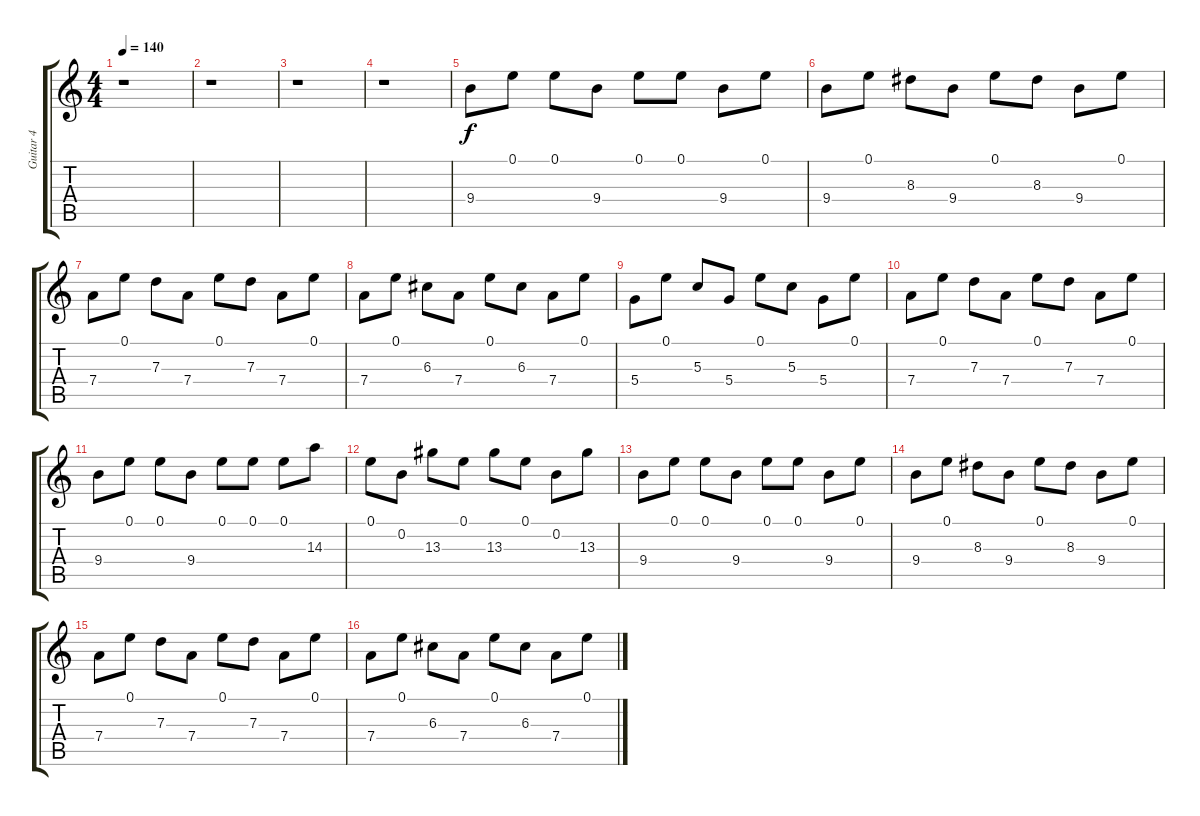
\track ("Guitar 4            " "Guitar 4  ") {instrument electricguitarclean}
\staff {score tabs}
\tuning (E4 B3 G3 D3 A2 E2) {hide}
\ts (4 4)
\tempo 140
\clef g2
\ks c
r.1{dy f} |
r.1 |
r.1 |
r.1 |
9.4.8 0.1.8 0.1.8 9.4.8 0.1.8 0.1.8 9.4.8 0.1.8 |
9.4.8 0.1.8 8.3.8 9.4.8 0.1.8 8.3.8 9.4.8 0.1.8 |
7.4.8 0.1.8 7.3.8 7.4.8 0.1.8 7.3.8 7.4.8 0.1.8 |
7.4.8 0.1.8 6.3.8 7.4.8 0.1.8 6.3.8 7.4.8 0.1.8 |
5.4.8 0.1.8 5.3.8 5.4.8 0.1.8 5.3.8 5.4.8 0.1.8 |
7.4.8 0.1.8 7.3.8 7.4.8 0.1.8 7.3.8 7.4.8 0.1.8 |
9.4.8 0.1.8 0.1.8 9.4.8 0.1.8 0.1.8 0.1.8 14.3.8 |
0.1.8 0.2.8 13.3.8 0.1.8 13.3.8 0.1.8 0.2.8 13.3.8 |
9.4.8 0.1.8 0.1.8 9.4.8 0.1.8 0.1.8 9.4.8 0.1.8 |
9.4.8 0.1.8 8.3.8 9.4.8 0.1.8 8.3.8 9.4.8 0.1.8 |
7.4.8 0.1.8 7.3.8 7.4.8 0.1.8 7.3.8 7.4.8 0.1.8 |
7.4.8 0.1.8 6.3.8 7.4.8 0.1.8 6.3.8 7.4.8 0.1.8
